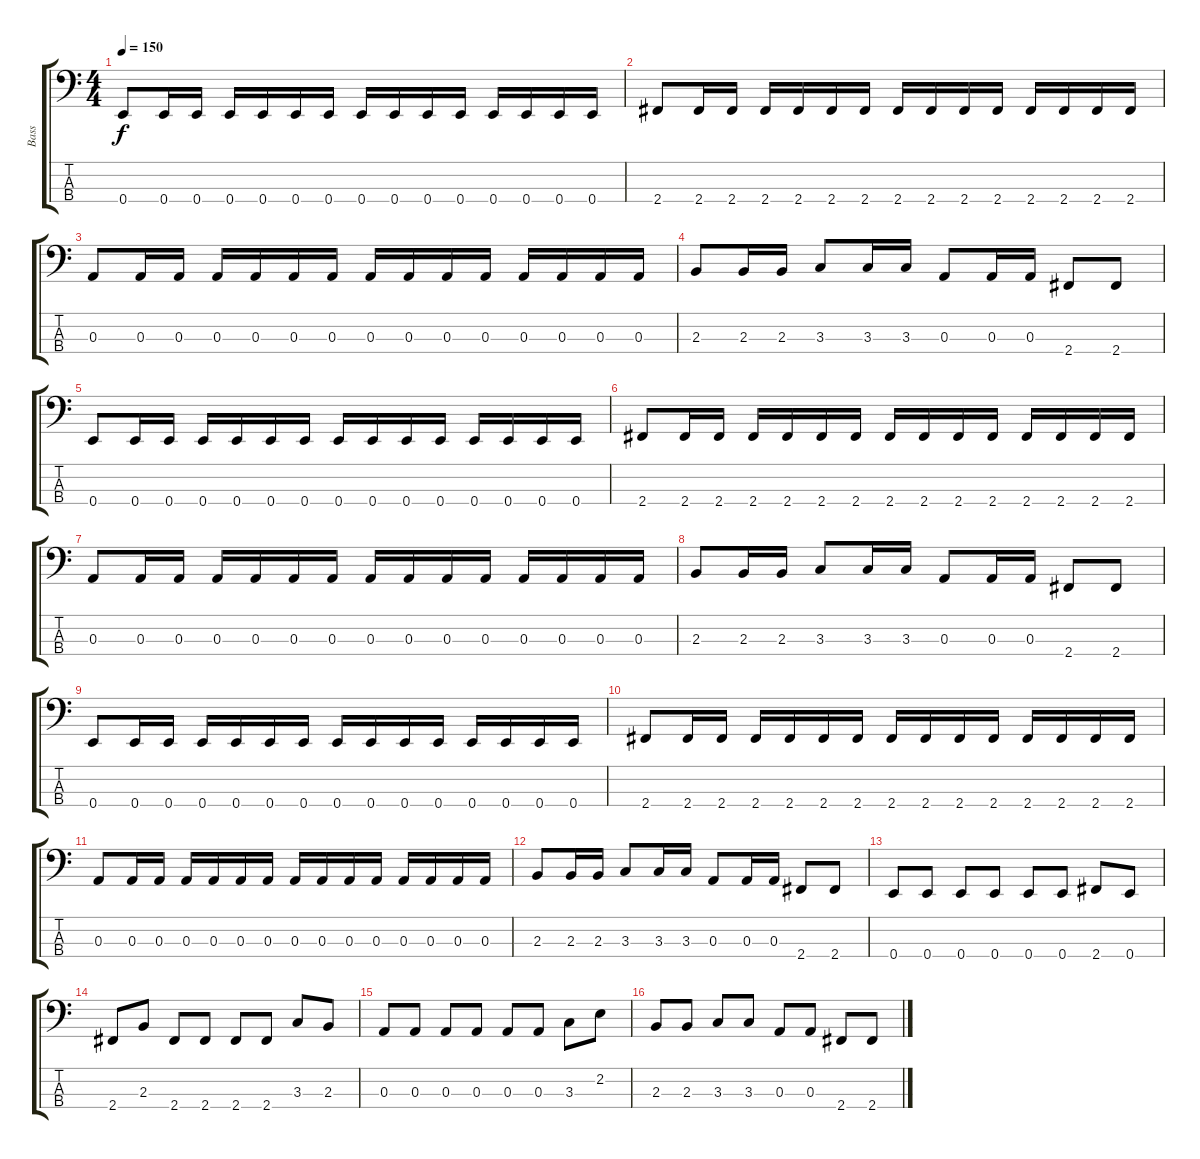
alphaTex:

\track ("Bass" "Bass") {instrument electricbassfinger}
\staff {score tabs}
\tuning (G2 D2 A1 E1) {hide}
\ts (4 4)
\tempo 150
\clef f4
\ks c
0.4.8{dy f} 0.4.16 0.4.16 0.4.16 0.4.16 0.4.16 0.4.16 0.4.16 0.4.16 0.4.16 0.4.16 0.4.16 0.4.16 0.4.16 0.4.16 |
2.4.8 2.4.16 2.4.16 2.4.16 2.4.16 2.4.16 2.4.16 2.4.16 2.4.16 2.4.16 2.4.16 2.4.16 2.4.16 2.4.16 2.4.16 |
0.3.8 0.3.16 0.3.16 0.3.16 0.3.16 0.3.16 0.3.16 0.3.16 0.3.16 0.3.16 0.3.16 0.3.16 0.3.16 0.3.16 0.3.16 |
2.3.8 2.3.16 2.3.16 3.3.8 3.3.16 3.3.16 0.3.8 0.3.16 0.3.16 2.4.8 2.4.8 |
0.4.8 0.4.16 0.4.16 0.4.16 0.4.16 0.4.16 0.4.16 0.4.16 0.4.16 0.4.16 0.4.16 0.4.16 0.4.16 0.4.16 0.4.16 |
2.4.8 2.4.16 2.4.16 2.4.16 2.4.16 2.4.16 2.4.16 2.4.16 2.4.16 2.4.16 2.4.16 2.4.16 2.4.16 2.4.16 2.4.16 |
0.3.8 0.3.16 0.3.16 0.3.16 0.3.16 0.3.16 0.3.16 0.3.16 0.3.16 0.3.16 0.3.16 0.3.16 0.3.16 0.3.16 0.3.16 |
2.3.8 2.3.16 2.3.16 3.3.8 3.3.16 3.3.16 0.3.8 0.3.16 0.3.16 2.4.8 2.4.8 |
0.4.8 0.4.16 0.4.16 0.4.16 0.4.16 0.4.16 0.4.16 0.4.16 0.4.16 0.4.16 0.4.16 0.4.16 0.4.16 0.4.16 0.4.16 |
2.4.8 2.4.16 2.4.16 2.4.16 2.4.16 2.4.16 2.4.16 2.4.16 2.4.16 2.4.16 2.4.16 2.4.16 2.4.16 2.4.16 2.4.16 |
0.3.8 0.3.16 0.3.16 0.3.16 0.3.16 0.3.16 0.3.16 0.3.16 0.3.16 0.3.16 0.3.16 0.3.16 0.3.16 0.3.16 0.3.16 |
2.3.8 2.3.16 2.3.16 3.3.8 3.3.16 3.3.16 0.3.8 0.3.16 0.3.16 2.4.8 2.4.8 |
0.4.8 0.4.8 0.4.8 0.4.8 0.4.8 0.4.8 2.4.8 0.4.8 |
2.4.8 2.3.8 2.4.8 2.4.8 2.4.8 2.4.8 3.3.8 2.3.8 |
0.3.8 0.3.8 0.3.8 0.3.8 0.3.8 0.3.8 3.3.8 2.2.8 |
2.3.8 2.3.8 3.3.8 3.3.8 0.3.8 0.3.8 2.4.8 2.4.8
